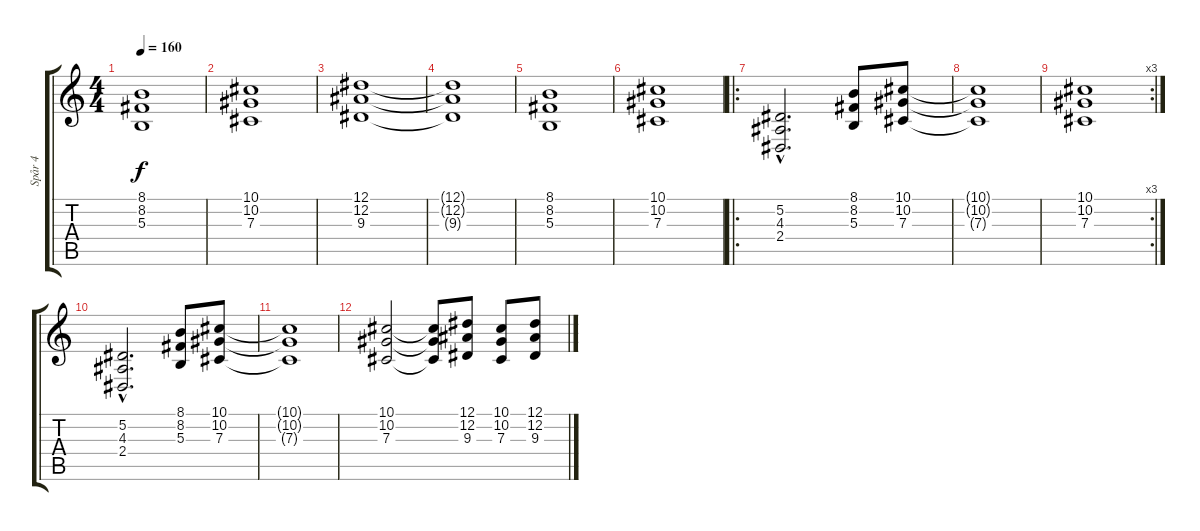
\track ("Spår 4" "Spår 4") {instrument stringensemble2}
\staff {score tabs}
\tuning (Eb4 Bb3 Gb3 Db3 Ab2 Eb2) {hide}
\ts (4 4)
\tempo 160
\clef g2
\ks c
(8.1 8.2 5.3).1{dy f} |
(10.1 10.2 7.3).1 |
(12.1 12.2 9.3).1 |
(12.1{t} 12.2{t} 9.3{t}).1 |
(8.1 8.2 5.3).1 |
(10.1 10.2 7.3).1 |
\ro
(5.2{hac} 4.3{hac} 2.4{hac}).2{d} (8.1 8.2 5.3).8{volume 13} (10.1 10.2 7.3).8 |
(10.1{t} 10.2{t} 7.3{t}).1 |
\rc 3
(10.1 10.2 7.3).1 |
(5.2{hac} 4.3{hac} 2.4{hac}).2{d} (8.1 8.2 5.3).8{volume 13} (10.1 10.2 7.3).8 |
(10.1{t} 10.2{t} 7.3{t}).1 |
(10.1 10.2 7.3).2 (10.1{t} 10.2{t} 7.3{t}).8 (12.1 12.2 9.3).8 (10.1 10.2 7.3).8 (12.1 12.2 9.3).8
